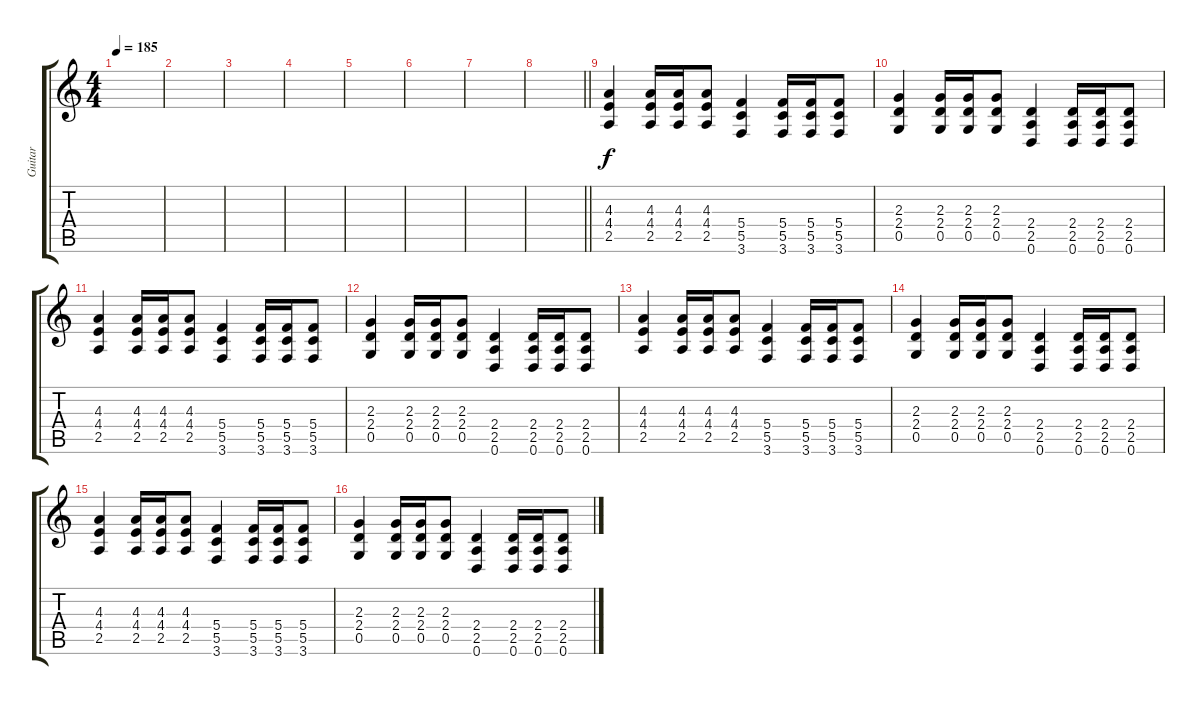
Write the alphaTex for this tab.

\track ("Guitar" "Guitar") {instrument distortionguitar}
\staff {score tabs}
\tuning (D4 A3 F3 C3 G2 D2) {hide}
\ts (4 4)
\tempo 185
\clef g2
\ks c
|
|
|
|
|
|
|
\barLineRight lightlight
|
(4.3 4.4 2.5).4 (4.3 4.4 2.5).16 (4.3 4.4 2.5).16 (4.3 4.4 2.5).8 (5.4 5.5 3.6).4 (5.4 5.5 3.6).16 (5.4 5.5 3.6).16 (5.4 5.5 3.6).8 |
(2.3 2.4 0.5).4 (2.3 2.4 0.5).16 (2.3 2.4 0.5).16 (2.3 2.4 0.5).8 (2.4 2.5 0.6).4 (2.4 2.5 0.6).16 (2.4 2.5 0.6).16 (2.4 2.5 0.6).8 |
(4.3 4.4 2.5).4 (4.3 4.4 2.5).16 (4.3 4.4 2.5).16 (4.3 4.4 2.5).8 (5.4 5.5 3.6).4 (5.4 5.5 3.6).16 (5.4 5.5 3.6).16 (5.4 5.5 3.6).8 |
(2.3 2.4 0.5).4 (2.3 2.4 0.5).16 (2.3 2.4 0.5).16 (2.3 2.4 0.5).8 (2.4 2.5 0.6).4 (2.4 2.5 0.6).16 (2.4 2.5 0.6).16 (2.4 2.5 0.6).8 |
(4.3 4.4 2.5).4 (4.3 4.4 2.5).16 (4.3 4.4 2.5).16 (4.3 4.4 2.5).8 (5.4 5.5 3.6).4 (5.4 5.5 3.6).16 (5.4 5.5 3.6).16 (5.4 5.5 3.6).8 |
(2.3 2.4 0.5).4 (2.3 2.4 0.5).16 (2.3 2.4 0.5).16 (2.3 2.4 0.5).8 (2.4 2.5 0.6).4 (2.4 2.5 0.6).16 (2.4 2.5 0.6).16 (2.4 2.5 0.6).8 |
(4.3 4.4 2.5).4 (4.3 4.4 2.5).16 (4.3 4.4 2.5).16 (4.3 4.4 2.5).8 (5.4 5.5 3.6).4 (5.4 5.5 3.6).16 (5.4 5.5 3.6).16 (5.4 5.5 3.6).8 |
(2.3 2.4 0.5).4 (2.3 2.4 0.5).16 (2.3 2.4 0.5).16 (2.3 2.4 0.5).8 (2.4 2.5 0.6).4 (2.4 2.5 0.6).16 (2.4 2.5 0.6).16 (2.4 2.5 0.6).8
